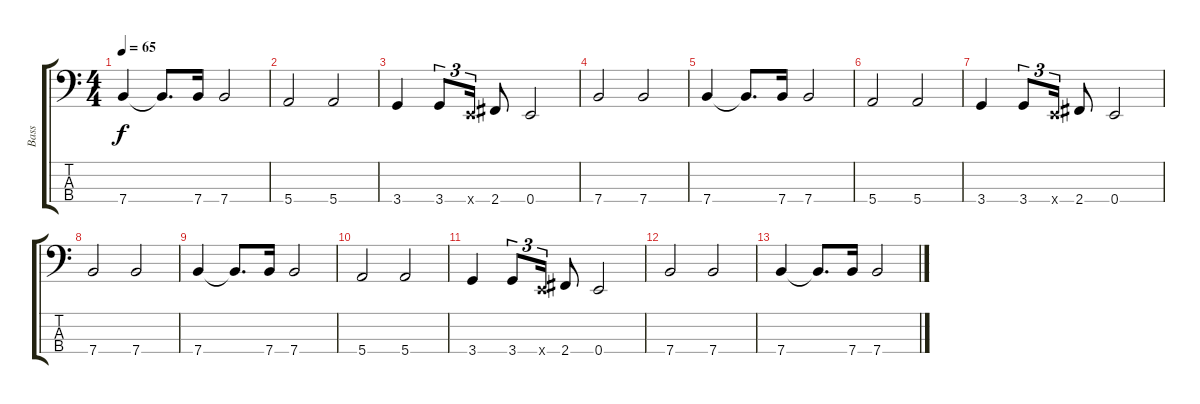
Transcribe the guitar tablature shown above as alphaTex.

\track ("Bass" "Bass") {instrument electricbassfinger}
\staff {score tabs}
\tuning (G2 D2 A1 E1) {hide}
\ts (4 4)
\tempo 65
\clef f4
\ks c
7.4.4{dy f} 7.4{t}.8{d} 7.4.16 7.4.2 |
5.4.2 5.4.2 |
3.4.4 3.4.8{tu (3 2)} 0.4{x}.16{tu (3 2)} 2.4.8 0.4.2 |
7.4.2 7.4.2 |
7.4.4 7.4{t}.8{d} 7.4.16 7.4.2 |
5.4.2 5.4.2 |
3.4.4 3.4.8{tu (3 2)} 0.4{x}.16{tu (3 2)} 2.4.8 0.4.2 |
7.4.2 7.4.2 |
7.4.4 7.4{t}.8{d} 7.4.16 7.4.2 |
5.4.2{volume 5} 5.4.2 |
3.4.4 3.4.8{tu (3 2)} 0.4{x}.16{tu (3 2)} 2.4.8 0.4.2 |
7.4.2{volume 0} 7.4.2 |
7.4.4 7.4{t}.8{d} 7.4.16 7.4.2
